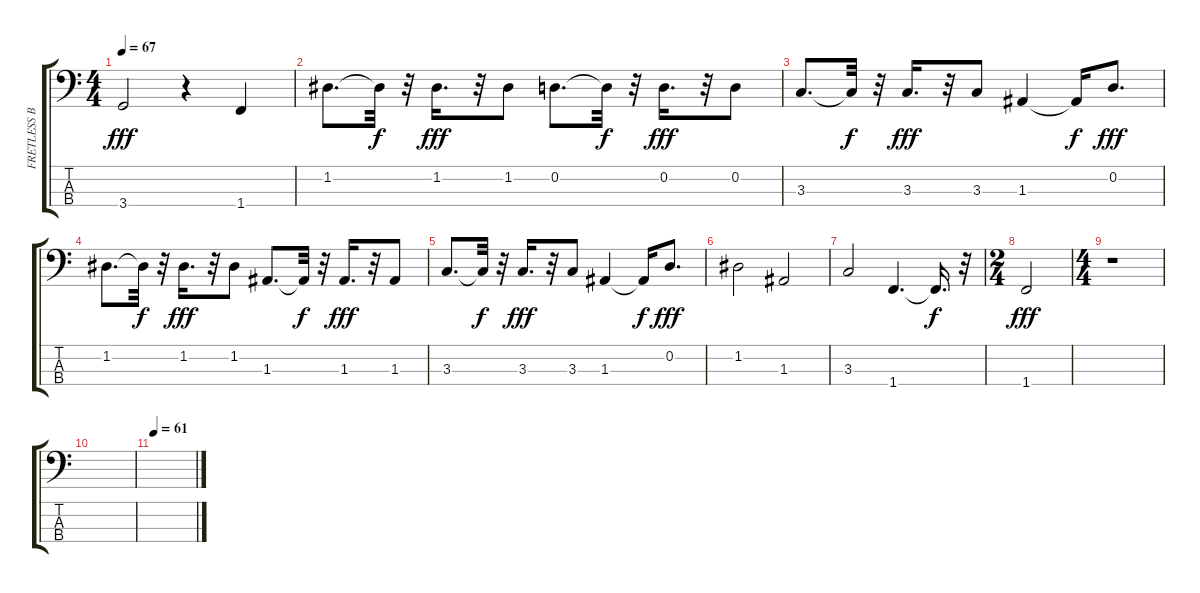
\track ("FRETLESS BASS" "FRETLESS B") {instrument fretlessbass}
\staff {score tabs}
\tuning (G2 D2 A1 E1) {hide}
\ts (4 4)
\tempo 67
\clef f4
\ks c
3.4.2{dy fff} r.4 1.4.4 |
1.2.8{d} 1.2{t}.32{dy f} r.32 1.2.16{d dy fff} r.32 1.2.8 0.2.8{d} 0.2{t}.32{dy f} r.32 0.2.16{d dy fff} r.32 0.2.8 |
3.3.8{d} 3.3{t}.32{dy f} r.32 3.3.16{d dy fff} r.32 3.3.8 1.3.4 1.3{t}.16{dy f} 0.2.8{d dy fff} |
1.2.8{d} 1.2{t}.32{dy f} r.32 1.2.16{d dy fff} r.32 1.2.8 1.3.8{d} 1.3{t}.32{dy f} r.32 1.3.16{d dy fff} r.32 1.3.8 |
3.3.8{d} 3.3{t}.32{dy f} r.32 3.3.16{d dy fff} r.32 3.3.8 1.3.4 1.3{t}.16{dy f} 0.2.8{d dy fff} |
1.2.2 1.3.2 |
3.3.2 1.4.4{d} 1.4{t}.16{d dy f} r.32 |
\ts (2 4)
1.4.2{dy fff} |
\ts (4 4)
r.1 |
|
\tempo 61
